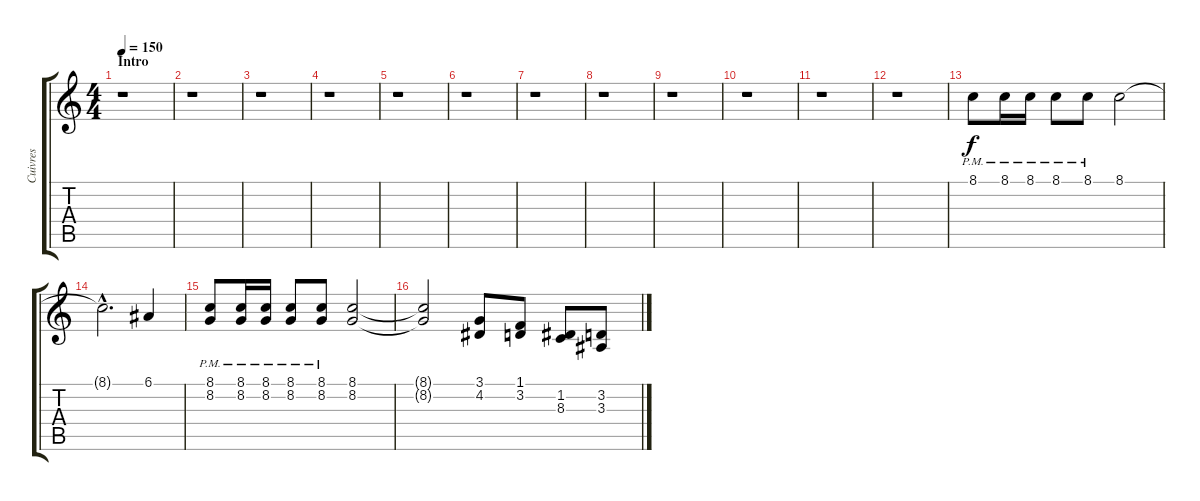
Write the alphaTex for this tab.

\track ("Cuivres" "Cuivres") {instrument brasssection}
\staff {score tabs}
\tuning (E4 B3 G3 D3 A2 E2) {hide}
\ts (4 4)
\section ("" "Intro")
\tempo 150
\clef g2
\ks c
r.1{dy f instrument brasssection} |
r.1 |
r.1 |
r.1 |
r.1 |
r.1 |
r.1 |
r.1 |
r.1 |
r.1 |
r.1 |
r.1 |
8.1{pm}.8 8.1{pm}.16 8.1{pm}.16 8.1{pm}.8 8.1{pm}.8 8.1.2 |
8.1{hac t}.2{d} 6.1.4 |
(8.1{pm} 8.2{pm}).8 (8.1{pm} 8.2{pm}).16 (8.1{pm} 8.2{pm}).16 (8.1{pm} 8.2{pm}).8 (8.1{pm} 8.2{pm}).8 (8.1 8.2).2 |
(8.1{t} 8.2{t}).2 (3.1 4.2).8 (1.1 3.2).8 (1.2 8.3).8 (3.2 3.3).8
